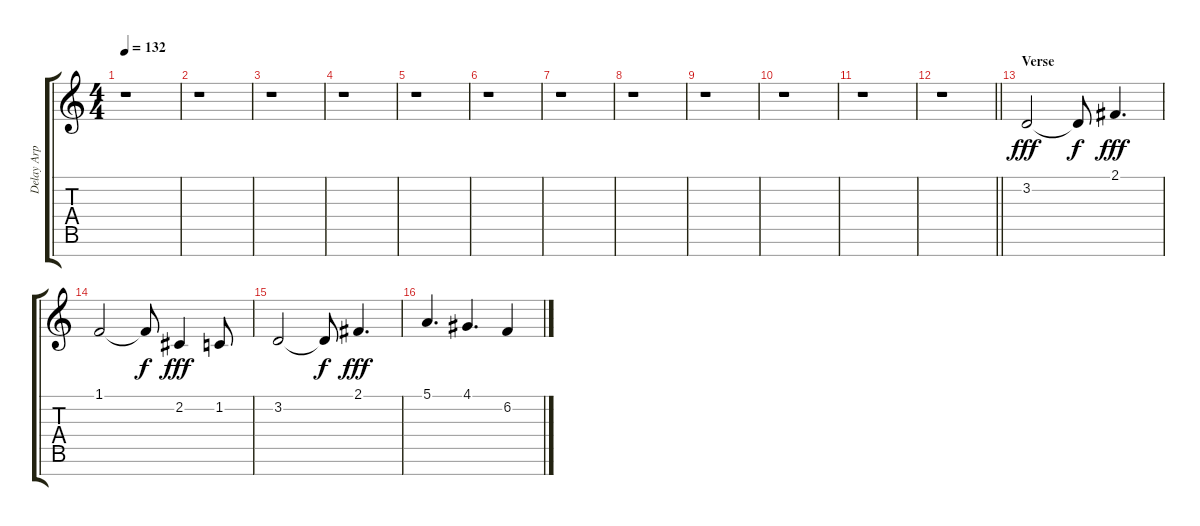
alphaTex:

\track ("Delay Arp" "Delay Arp") {instrument pad8sweep}
\staff {score tabs}
\tuning (E4 B3 G3 D3 A2 E2 B1) {hide}
\ts (4 4)
\tempo 132
\clef g2
\ks c
r.1{dy fff} |
r.1 |
r.1 |
r.1 |
r.1 |
r.1 |
r.1 |
r.1 |
r.1 |
r.1 |
r.1 |
\barLineRight lightlight
r.1 |
\section ("" "Verse")
3.2.2 3.2{t}.8{dy f} 2.1.4{d dy fff} |
1.1.2 1.1{t}.8{dy f} 2.2.4{dy fff} 1.2.8 |
3.2.2 3.2{t}.8{dy f} 2.1.4{d dy fff} |
5.1.4{d} 4.1.4{d} 6.2.4
